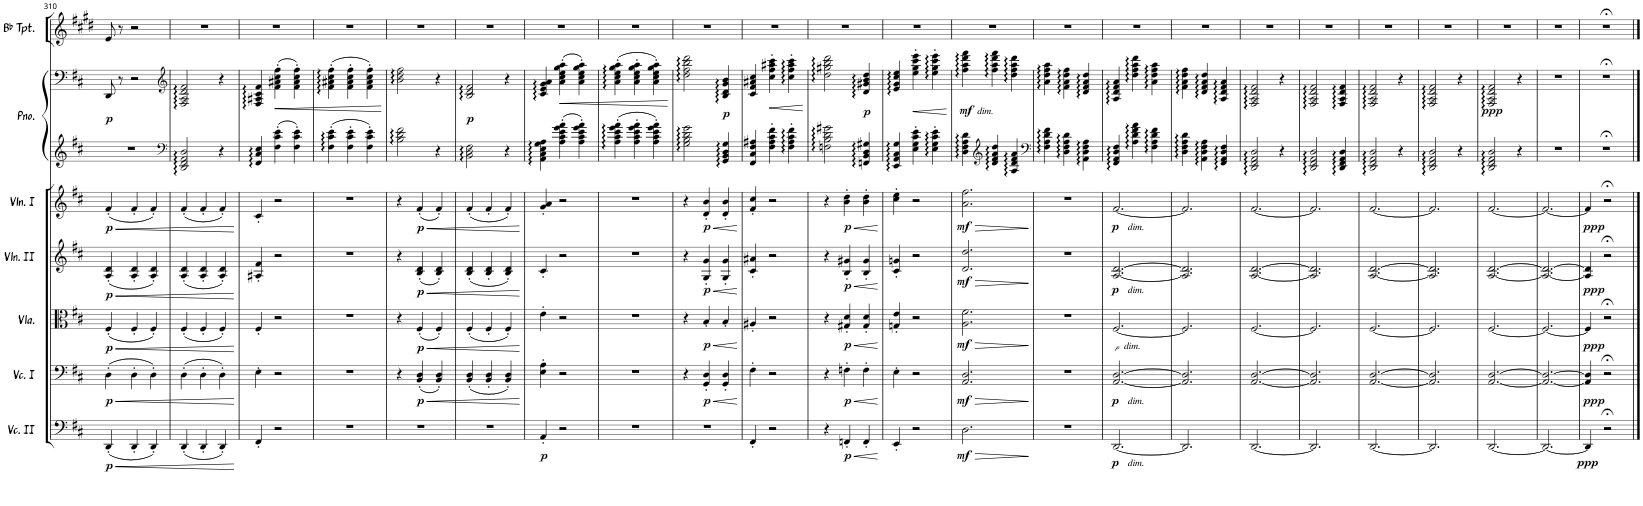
**kern	**dynam	**kern	**dynam	**kern	**dynam	**kern	**dynam	**kern	**dynam	**kern	**kern	**dynam	**kern
*part7	*part7	*part6	*part6	*part5	*part5	*part4	*part4	*part3	*part3	*part2	*part2	*part2	*part1
*staff8	*staff8	*staff7	*staff7	*staff6	*staff6	*staff5	*staff5	*staff4	*staff4	*staff3	*staff2	*staff2/3	*staff1
*I"Violoncello II	*	*I"Violoncello I	*	*I"Viola	*	*I"Violin II	*	*I"Violin I	*	*I"Piano	*	*	*I"Bb Trumpet
*I'Vc. II	*	*I'Vc. I	*	*I'Vla.	*	*I'Vln. II	*	*I'Vln. I	*	*I'Pno.	*	*	*I'Bb Tpt.
!!LO:PB:g=z
*clefF4	*	*clefF4	*	*clefC3	*	*clefG2	*	*clefG2	*	*clefG2	*clefF4	*	*clefG2
*	*	*	*	*	*	*	*	*	*	*	*	*	*Trd1c2
*k[f#c#]	*	*k[f#c#]	*	*k[f#c#]	*	*k[f#c#]	*	*k[f#c#]	*	*k[f#c#]	*k[f#c#]	*	*k[f#c#g#d#]
*M3/4	*	*M3/4	*	*M3/4	*	*M3/4	*	*M3/4	*	*M3/4	*M3/4	*	*M3/4
=310	=310	=310	=310	=310	=310	=310	=310	=310	=310	=310	=310	=310	=310
!	!LO:HP:b	!	!LO:HP:b	!	!LO:HP:b	!	!LO:HP:b	!	!LO:HP:b	!	!	!	!
!	!LO:DY:n=1:b	!	!LO:DY:n=1:b	!	!LO:DY:n=1:b	!	!LO:DY:n=1:b	!	!LO:DY:n=1:b	!	!	!LO:DY:b	!
(4DD'/	< p	(4D'\	< p	(4F#'/	< p	(4A/' 4d/'	< p	(4f#'/	< p	2.r	8DD/	p	8e/
.	.	.	.	.	.	.	.	.	.	.	8r	.	8r
4DD'/	.	4D'\	.	4F#'/	.	4A/' 4d/'	.	4f#'/	.	.	2r	.	2r
4DD'/)	.	4D'\)	.	4F#'/)	.	4A/' 4d/')	.	4f#'/)	.	.	.	.	.
=311	=311	=311	=311	=311	=311	=311	=311	=311	=311	=311	=311	=311	=311
*	*	*	*	*	*	*	*	*	*	*clefF4	*clefG2	*	*
(4DD'/	.	(4D'\	.	(4F#'/	.	(4A/' 4d/'	.	(4f#'/	.	2DD/ 2FF#/ 2AA/ 2D/	2F#/ 2A/ 2d/ 2f#/	.	2.r
4DD'/	.	4D'\	.	4F#'/	.	4A/' 4d/'	.	4f#'/	.	.	.	.	.
4DD'/)	.	4D'\)	.	4F#'/)	.	4A/' 4d/')	.	4f#'/)	.	4r	4r	.	.
.	[	.	[	.	[	.	[	.	[	.	.	.	.
=312	=312	=312	=312	=312	=312	=312	=312	=312	=312	=312	=312	=312	=312
4FF#'/	.	4E'\	.	4F#'/	.	4A#X/' 4f#/'	.	4c#'/	.	4FF#/ 4C#/ 4E/	4F#/ 4A#X/ 4c#/ 4f#/	.	2.r
!	!	!	!	!	!	!	!	!	!	!	!	!LO:HP:b	!
2r	.	2r	.	2r	.	2r	.	2r	.	4F#\' 4c#\' 4e\'	(4f#\' 4a#X\' 4cc#\' 4ff#\'	<	.
.	.	.	.	.	.	.	.	.	.	4F#\' 4c#\' 4e\'	4f#\' 4a#\' 4cc#\' 4ff#\')	.	.
=313	=313	=313	=313	=313	=313	=313	=313	=313	=313	=313	=313	=313	=313
2.r	.	2.r	.	2.r	.	2.r	.	2.r	.	4F#\' 4c#\' 4e\'	(4f#\' 4a#X\' 4cc#\' 4ff#\'	.	2.r
.	.	.	.	.	.	.	.	.	.	4F#\' 4c#\' 4e\'	4f#\' 4a#\' 4cc#\' 4ff#\'	.	.
.	.	.	.	.	.	.	.	.	.	4F#\' 4c#\' 4e\'	4f#\' 4a#\' 4cc#\' 4ff#\')	.	.
.	.	.	.	.	.	.	.	.	.	.	.	[	.
=314	=314	=314	=314	=314	=314	=314	=314	=314	=314	=314	=314	=314	=314
2.r	.	4r	.	4r	.	4r	.	4r	.	2B\ 2d\ 2f#\	2b\ 2dd\ 2ff#\	.	2.r
!	!	!	!LO:HP:b	!	!LO:HP:b	!	!LO:HP:b	!	!LO:HP:b	!	!	!	!
!	!	!	!LO:DY:n=1:b	!	!LO:DY:n=1:b	!	!LO:DY:n=1:b	!	!LO:DY:n=1:b	!	!	!	!
.	.	(4BB/' 4D/'	< p	(4F#'/	< p	(4B/' 4d/'	< p	(4f#'/	< p	.	.	.	.
.	.	4BB/' 4D/')	.	4F#'/)	.	4B/' 4d/')	.	4f#'/)	.	4r	4r	.	.
=315	=315	=315	=315	=315	=315	=315	=315	=315	=315	=315	=315	=315	=315
!	!	!	!	!	!	!	!	!	!	!	!	!LO:DY:b	!
2.r	.	(4BB/' 4D/'	.	(4F#'/	.	(4B/' 4d/'	.	(4f#'/	.	2BB\ 2D\ 2F#\	2B/ 2d/ 2f#/	p	2.r
.	.	4BB/' 4D/'	.	4F#'/	.	4B/' 4d/'	.	4f#'/	.	.	.	.	.
.	.	4BB/' 4D/')	.	4F#'/)	.	4B/' 4d/')	.	4f#'/)	.	4r	4r	.	.
.	.	.	[	.	[	.	[	.	[	.	.	.	.
=316	=316	=316	=316	=316	=316	=316	=316	=316	=316	=316	=316	=316	=316
!	!LO:DY:b	!	!	!	!	!	!	!	!	!	!	!	!
4AA'/	p	4E\' 4A\'	.	4e'\	.	4c#'/	.	4g/' 4a/'	.	4AA\ 4C#\ 4E\ 4G\ 4A\	4c#/ 4e/ 4g/ 4a/	.	2.r
!	!	!	!	!	!	!	!	!	!	!	!	!LO:HP:b	!
2r	.	2r	.	2r	.	2r	.	2r	.	4A\' 4c#\' 4e\' 4g\' 4a\'	(4a\' 4cc#\' 4ee\' 4gg\' 4aa\'	<	.
.	.	.	.	.	.	.	.	.	.	4A\' 4c#\' 4e\' 4g\' 4a\'	4a\' 4cc#\' 4ee\' 4gg\' 4aa\')	.	.
=317	=317	=317	=317	=317	=317	=317	=317	=317	=317	=317	=317	=317	=317
2.r	.	2.r	.	2.r	.	2.r	.	2.r	.	4A\' 4c#\' 4e\' 4g\' 4a\'	(4a\' 4cc#\' 4ee\' 4gg\' 4aa\'	.	2.r
.	.	.	.	.	.	.	.	.	.	4A\' 4c#\' 4e\' 4g\' 4a\'	4a\' 4cc#\' 4ee\' 4gg\' 4aa\'	.	.
.	.	.	.	.	.	.	.	.	.	4A\' 4c#\' 4e\' 4g\' 4a\'	4a\' 4cc#\' 4ee\' 4gg\' 4aa\')	.	.
.	.	.	.	.	.	.	.	.	.	.	.	[	.
=318	=318	=318	=318	=318	=318	=318	=318	=318	=318	=318	=318	=318	=318
2.r	.	4r	.	4r	.	4r	.	4r	.	2G\ 2B\ 2d\ 2g\	2dd\ 2ff#\ 2bb\ 2ddd\	.	2.r
!	!	!	!LO:HP:b	!	!LO:HP:b	!	!LO:HP:b	!	!LO:HP:b	!	!	!	!
!	!	!	!LO:DY:n=1:b	!	!LO:DY:n=1:b	!	!LO:DY:n=1:b	!	!LO:DY:n=1:b	!	!	!	!
.	.	4GG/' 4D/'	< p	4B'/	< p	4G/' 4g/'	< p	4d/' 4b/'	< p	.	.	.	.
!	!	!	!	!	!	!	!	!	!	!	!	!LO:DY:b	!
.	.	4GG/' 4D/'	.	4B'/	.	4G/' 4g/'	.	4d/' 4b/'	.	4GG/ 4BB/ 4D/ 4G/	4B/ 4d/ 4g/ 4b/	p	.
.	.	.	[	.	[	.	[	.	[	.	.	.	.
=319	=319	=319	=319	=319	=319	=319	=319	=319	=319	=319	=319	=319	=319
4FF#'/	.	4F#'\	.	4A#X'/	.	4c#/' 4a#X/'	.	4f#/' 4cc#/'	.	4FF#/ 4C#/ 4F#/ 4A#X/	4c#/ 4f#/ 4a#X/ 4cc#/	.	2.r
!	!	!	!	!	!	!	!	!	!	!	!	!LO:HP:b	!
2r	.	2r	.	2r	.	2r	.	2r	.	4F#\' 4A#\' 4c#\' 4f#\'	4cc#\' 4ff#\' 4aa#X\' 4ccc#\'	<	.
.	.	.	.	.	.	.	.	.	.	4F#\' 4A#\' 4c#\' 4f#\'	4cc#\' 4ff#\' 4aa#\' 4ccc#\'	.	.
.	.	.	.	.	.	.	.	.	.	.	.	[	.
=320	=320	=320	=320	=320	=320	=320	=320	=320	=320	=320	=320	=320	=320
4r	.	4r	.	4r	.	4r	.	4r	.	2Fn\ 2B\ 2d\ 2g#X\	2dd\ 2gg#X\ 2bb\ 2ddd\	.	2.r
!	!LO:HP:b	!	!LO:HP:b	!	!LO:HP:b	!	!LO:HP:b	!	!LO:HP:b	!	!	!	!
!	!LO:DY:n=1:b	!	!LO:DY:n=1:b	!	!LO:DY:n=1:b	!	!LO:DY:n=1:b	!	!LO:DY:n=1:b	!	!	!	!
4FFn'/	< p	4Fn'\	< p	4G#X/' 4d/'	< p	4B/' 4g#X/'	< p	4b\' 4dd\'	< p	.	.	.	.
!	!	!	!	!	!	!	!	!	!	!	!	!LO:DY:b	!
4FF'/	.	4F'\	.	4G#/' 4d/'	.	4B/' 4g#/'	.	4b\' 4dd\'	.	4FFn/ 4BB/ 4D/ 4G#X/	4d/ 4g#X/ 4b/ 4dd/	p	.
.	[	.	[	.	[	.	[	.	[	.	.	.	.
=321	=321	=321	=321	=321	=321	=321	=321	=321	=321	=321	=321	=321	=321
4EE'/	.	4E'\	.	4Gn/' 4e/'	.	4c#/' 4gn/'	.	4cc#\' 4ee\'	.	4EE/ 4AA/ 4C#/ 4G/	4e/ 4g/ 4cc#/ 4ee/	.	2.r
!	!	!	!	!	!	!	!	!	!	!	!	!LO:HP:b	!
2r	.	2r	.	2r	.	2r	.	2r	.	4E\' 4G\' 4c#\' 4e\'	4ee\' 4gg\' 4ccc#\' 4eee\'	<	.
.	.	.	.	.	.	.	.	.	.	4E\' 4G\' 4c#\' 4e\'	4ee\' 4gg\' 4ccc#\' 4eee\'	.	.
.	.	.	.	.	.	.	.	.	.	.	.	[	.
=322	=322	=322	=322	=322	=322	=322	=322	=322	=322	=322	=322	=322	=322
!	!LO:HP:b	!	!LO:HP:b	!	!LO:HP:b	!	!LO:HP:b	!	!LO:HP:b	!	!	!	!
!	!LO:DY:n=1:b	!	!LO:DY:n=1:b	!	!LO:DY:n=1:b	!	!LO:DY:n=1:b	!	!LO:DY:n=1:b	!	!	!LO:DY:b	!
!	!	!	!	!	!	!	!	!	!	!	!	!LO:DY:n=1:b	!
2.D\	> mf	2.AA/ 2.D/	> mf	2.A\ 2.f#\	> mf	2.d/ 2.dd/	> mf	2.a\ 2.ff#\	> mf	4D\ 4F#\ 4A\ 4d\	4ff#\ 4aa\ 4ddd\ 4fff#\	mf other-dynamics	2.r
*	*	*	*	*	*	*	*	*	*	*clefG2	*	*	*
.	.	.	.	.	.	.	.	.	.	4d/ 4f#/ 4a/ 4dd/	4ff#\ 4aa\ 4ddd\ 4fff#\	.	.
.	.	.	.	.	.	.	.	.	.	4A/ 4d/ 4f#/ 4a/	4dd\ 4ff#\ 4aa\ 4ddd\	.	.
.	]	.	]	.	]	.	]	.	]	.	.	.	.
=323	=323	=323	=323	=323	=323	=323	=323	=323	=323	=323	=323	=323	=323
*	*	*	*	*	*	*	*	*	*	*clefF4	*	*	*
2.r	.	2.r	.	2.r	.	2.r	.	2.r	.	4F#\ 4A\ 4d\ 4f#\	4a\ 4dd\ 4ff#\ 4aa\	.	2.r
.	.	.	.	.	.	.	.	.	.	4D\ 4F#\ 4A\ 4d\	4f#\ 4a\ 4dd\ 4ff#\	.	.
.	.	.	.	.	.	.	.	.	.	4AA\ 4D\ 4F#\ 4A\	4d/ 4f#/ 4a/ 4dd/	.	.
=324	=324	=324	=324	=324	=324	=324	=324	=324	=324	=324	=324	=324	=324
!	!LO:DY:b	!	!	!	!	!	!	!	!	!	!	!	!
!	!LO:DY:n=1:b	!	!LO:DY:b	!	!	!	!	!	!	!	!	!	!
!	!	!	!LO:DY:n=1:b	!	!LO:DY:b	!	!	!	!	!	!	!	!
!	!	!	!	!	!LO:DY:n=1:b	!	!LO:DY:b	!	!	!	!	!	!
!	!	!	!	!	!	!	!LO:DY:n=1:b	!	!LO:DY:b	!	!	!	!
!	!	!	!	!	!	!	!	!	!LO:DY:n=1:b	!	!	!	!
[2.DD/	p other-dynamics	[2.AA/ [2.D/	p other-dynamics	[2.F#/	p other-dynamics	[2.A/ [2.d/	p other-dynamics	[2.f#/	p other-dynamics	4FF#/ 4AA/ 4D/ 4F#/	4A/ 4d/ 4f#/ 4a/	.	2.r
.	.	.	.	.	.	.	.	.	.	4A\ 4d\ 4f#\ 4a\	4dd\ 4ff#\ 4aa\ 4ddd\	.	.
.	.	.	.	.	.	.	.	.	.	4F#\ 4A\ 4d\ 4f#\	4a\ 4dd\ 4ff#\ 4aa\	.	.
=325	=325	=325	=325	=325	=325	=325	=325	=325	=325	=325	=325	=325	=325
2.DD/]	.	2.AA/] 2.D/]	.	2.F#/]	.	2.A/] 2.d/]	.	2.f#/]	.	4D\ 4F#\ 4A\ 4d\	4f#\ 4a\ 4dd\ 4ff#\	.	2.r
.	.	.	.	.	.	.	.	.	.	4AA\ 4D\ 4F#\ 4A\	4d/ 4f#/ 4a/ 4dd/	.	.
.	.	.	.	.	.	.	.	.	.	4FF#/ 4AA/ 4D/ 4F#/	4A/ 4d/ 4f#/ 4a/	.	.
=326	=326	=326	=326	=326	=326	=326	=326	=326	=326	=326	=326	=326	=326
[2.DD/	.	[2.AA/ [2.D/	.	[2.F#/	.	[2.A/ [2.d/	.	[2.f#/	.	2DD/ 2FF#/ 2AA/ 2D/	2F#/ 2A/ 2d/ 2f#/	.	2.r
.	.	.	.	.	.	.	.	.	.	4r	4r	.	.
=327	=327	=327	=327	=327	=327	=327	=327	=327	=327	=327	=327	=327	=327
2.DD/]	.	2.AA/] 2.D/]	.	2.F#/]	.	2.A/] 2.d/]	.	2.f#/]	.	2DD/ 2FF#/ 2AA/ 2D/	2F#/ 2A/ 2d/ 2f#/	.	2.r
.	.	.	.	.	.	.	.	.	.	4DD/ 4FF#/ 4AA/ 4D/	4F#/ 4A/ 4d/ 4f#/	.	.
=328	=328	=328	=328	=328	=328	=328	=328	=328	=328	=328	=328	=328	=328
[2.DD/	.	[2.AA/ [2.D/	.	[2.F#/	.	[2.A/ [2.d/	.	[2.f#/	.	2DD/ 2FF#/ 2AA/ 2D/	2F#/ 2A/ 2d/ 2f#/	.	2.r
.	.	.	.	.	.	.	.	.	.	4r	4r	.	.
=329	=329	=329	=329	=329	=329	=329	=329	=329	=329	=329	=329	=329	=329
2.DD/]	.	2.AA/] 2.D/]	.	2.F#/]	.	2.A/] 2.d/]	.	2.f#/]	.	2DD/ 2FF#/ 2AA/ 2D/	2F#/ 2A/ 2d/ 2f#/	.	2.r
.	.	.	.	.	.	.	.	.	.	4r	4r	.	.
=330	=330	=330	=330	=330	=330	=330	=330	=330	=330	=330	=330	=330	=330
!	!	!	!	!	!	!	!	!	!	!	!	!LO:DY:b	!
[2.DD/	.	[2.AA/ [2.D/	.	[2.F#/	.	[2.A/ [2.d/	.	[2.f#/	.	2DD/ 2FF#/ 2AA/ 2D/	2F#/ 2A/ 2d/ 2f#/	ppp	2.r
.	.	.	.	.	.	.	.	.	.	4r	4r	.	.
=331	=331	=331	=331	=331	=331	=331	=331	=331	=331	=331	=331	=331	=331
2.DD/_	.	2.AA/_ 2.D/_	.	2.F#/_	.	2.A/_ 2.d/_	.	2.f#/_	.	2.r	2.r	.	2.r
=332	=332	=332	=332	=332	=332	=332	=332	=332	=332	=332	=332	=332	=332
!	!LO:DY:b	!	!LO:DY:b	!	!LO:DY:b	!	!LO:DY:b	!	!LO:DY:b	!	!	!	!
4DD/]	ppp	4AA/] 4D/]	ppp	4F#/]	ppp	4A/] 4d/]	ppp	4f#/]	ppp	2.r;<	2.r;<	.	2.r;<
2r;<	.	2r;<	.	2r;<	.	2r;<	.	2r;<	.	.	.	.	.
==	==	==	==	==	==	==	==	==	==	==	==	==	==
*-	*-	*-	*-	*-	*-	*-	*-	*-	*-	*-	*-	*-	*-
